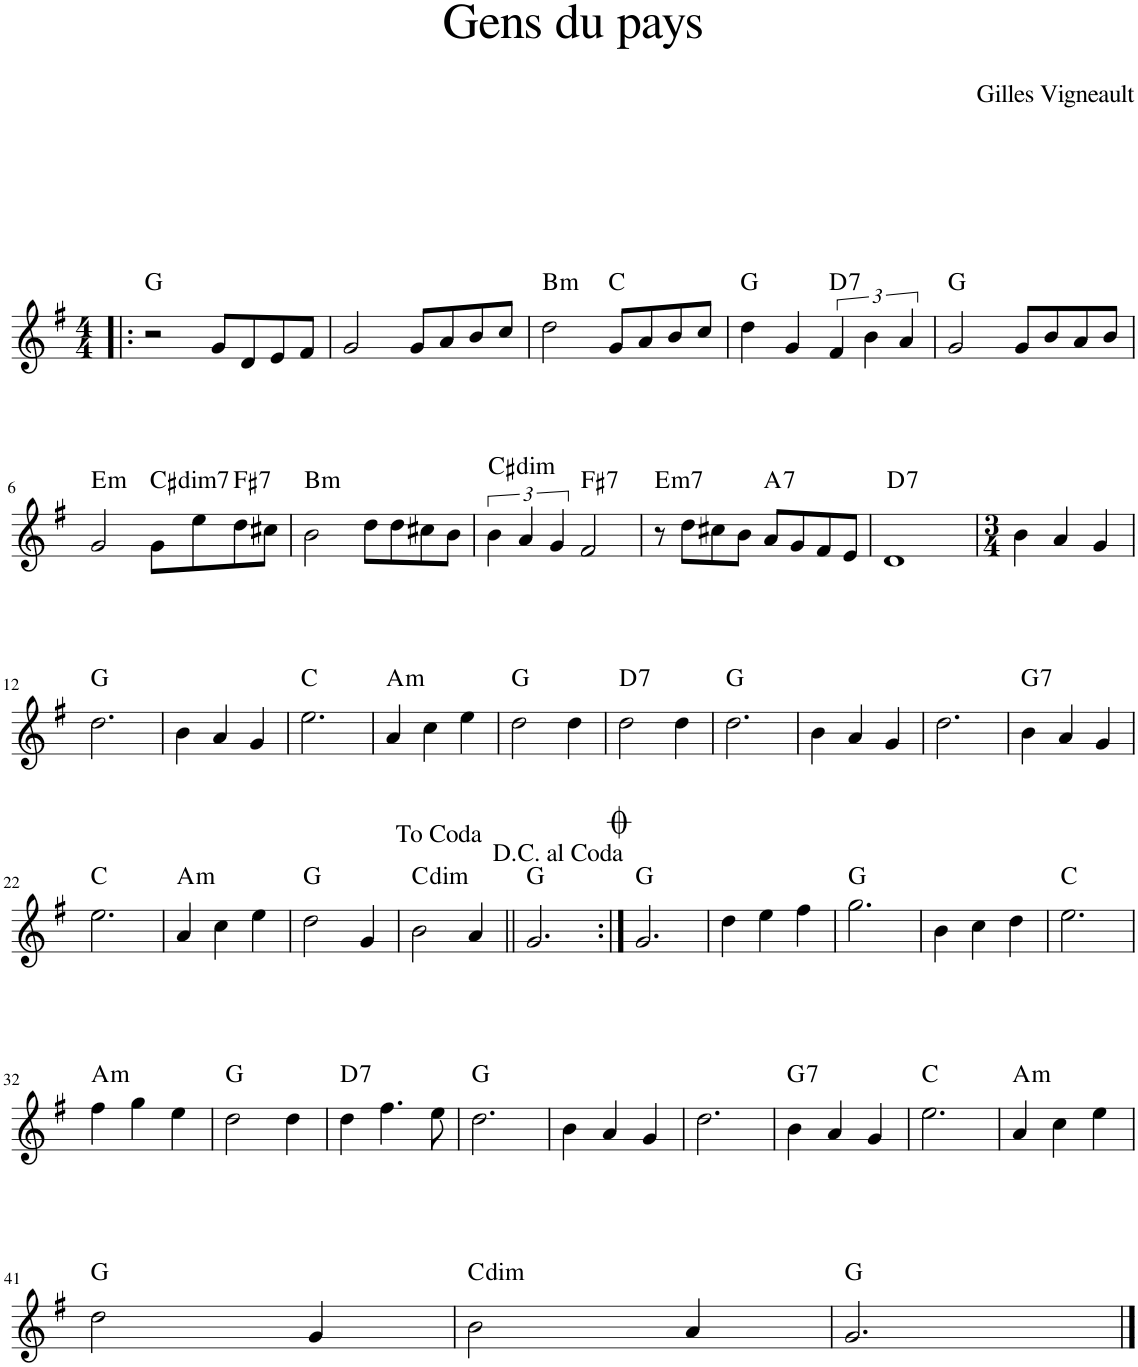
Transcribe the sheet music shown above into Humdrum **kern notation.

**kern	**harte
*part1	*part1
*staff1	*
*I"Piano	*
*I'Pno.	*
*clefG2	*
*k[f#]	*
*M4/4	*
=1!|:	=1!|:
2r	G:maj
8g/L	.
8d/	.
8e/	.
8f#/J	.
=2	=2
2g/	.
8g/L	.
8a/	.
8b/	.
8cc/J	.
=3	=3
!	!LO:H:kt=m
2dd\	B:min
8g/L	C:maj
8a/	.
8b/	.
8cc/J	.
=4	=4
4dd\	G:maj
4g/	.
!	!LO:H:kt=7
6f#/	D:7
6b\	.
6a/	.
=5	=5
2g/	G:maj
8g/L	.
8b/	.
8a/	.
8b/J	.
!!LO:LB:g=z
=6	=6
!	!LO:H:kt=m
2g/	E:min
!	!LO:H:kt=dim7
8g\L	C#:dim7
8ee\	.
!	!LO:H:kt=7
8dd\	F#:7
8cc#X\J	.
=7	=7
!	!LO:H:kt=m
2b\	B:min
8dd\L	.
8dd\	.
8cc#X\	.
8b\J	.
=8	=8
!	!LO:H:kt=dim
6b\	C#:dim
6a/	.
6g/	.
!	!LO:H:kt=7
2f#/	F#:7
=9	=9
!	!LO:H:kt=m7
8r	E:min7
8dd\L	.
8cc#X\	.
8b\J	.
!	!LO:H:kt=7
8a/L	A:7
8g/	.
8f#/	.
8e/J	.
=10	=10
!	!LO:H:kt=7
1d	D:7
=11	=11
*M3/4	*
4b\	.
4a/	.
4g/	.
!!LO:LB:g=z
=12	=12
2.dd\	G:maj
=13	=13
4b\	.
4a/	.
4g/	.
=14	=14
2.ee\	C:maj
=15	=15
!	!LO:H:kt=m
4a/	A:min
4cc\	.
4ee\	.
=16	=16
2dd\	G:maj
4dd\	.
=17	=17
!	!LO:H:kt=7
2dd\	D:7
4dd\	.
=18	=18
2.dd\	G:maj
=19	=19
4b\	.
4a/	.
4g/	.
=20	=20
2.dd\	.
=21	=21
!	!LO:H:kt=7
4b\	G:7
4a/	.
4g/	.
!!LO:LB:g=z
=22	=22
2.ee\	C:maj
=23	=23
!	!LO:H:kt=m
4a/	A:min
4cc\	.
4ee\	.
=24	=24
2dd\	G:maj
4g/	.
=25	=25
!	!LO:H:kt=dim
2b\	C:dim
4a/	.
=26||	=26||
2.g/	G:maj
=27:|!	=27:|!
2.g/	G:maj
=28	=28
4dd\	.
4ee\	.
4ff#\	.
=29	=29
2.gg\	G:maj
=30	=30
4b\	.
4cc\	.
4dd\	.
=31	=31
2.ee\	C:maj
!!LO:LB:g=z
=32	=32
!	!LO:H:kt=m
4ff#\	A:min
4gg\	.
4ee\	.
=33	=33
2dd\	G:maj
4dd\	.
=34	=34
!	!LO:H:kt=7
4dd\	D:7
4.ff#\	.
8ee\	.
=35	=35
2.dd\	G:maj
=36	=36
4b\	.
4a/	.
4g/	.
=37	=37
2.dd\	.
=38	=38
!	!LO:H:kt=7
4b\	G:7
4a/	.
4g/	.
=39	=39
2.ee\	C:maj
=40	=40
!	!LO:H:kt=m
4a/	A:min
4cc\	.
4ee\	.
!!LO:LB:g=z
=41	=41
2dd\	G:maj
4g/	.
=42	=42
!	!LO:H:kt=dim
2b\	C:dim
4a/	.
=43	=43
2.g/	G:maj
==	==
*-	*-
